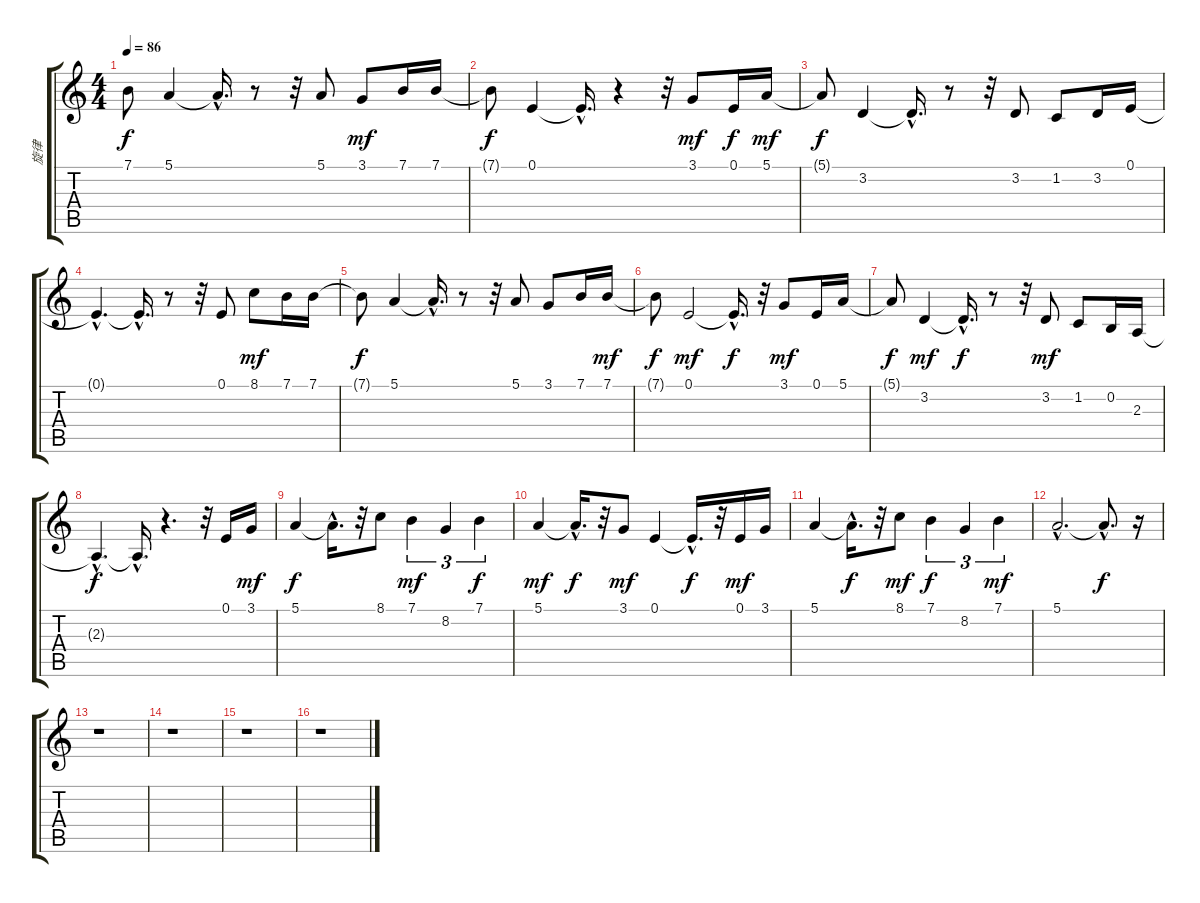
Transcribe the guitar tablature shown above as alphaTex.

\track ("旋律" "旋律") {instrument clarinet}
\staff {score tabs}
\tuning (E4 B3 G3 D3 A2 E2) {hide}
\ts (4 4)
\tempo 86
\clef g2
\ks c
7.1{t}.8{dy f} 5.1.4 5.1{hac t}.16{d} r.8 r.32 5.1.8 3.1.8{dy mf} 7.1.16 7.1.16 |
7.1{t}.8{dy f} 0.1.4 0.1{hac t}.16{d} r.4 r.32 3.1.8{dy mf} 0.1.16{dy f} 5.1.16{dy mf} |
5.1{t}.8{dy f} 3.2.4 3.2{hac t}.16{d} r.8 r.32 3.2.8 1.2.8 3.2.16 0.1.16 |
0.1{hac t}.4{d} 0.1{hac t}.16{d} r.8 r.32 0.1.8 8.1.8{dy mf} 7.1.16 7.1.16 |
7.1{t}.8{dy f} 5.1.4 5.1{hac t}.16{d} r.8 r.32 5.1.8 3.1.8 7.1.16 7.1.16{dy mf} |
7.1{t}.8{dy f} 0.1.2{dy mf} 0.1{hac t}.16{d dy f} r.32 3.1.8{dy mf} 0.1.16 5.1.16 |
5.1{t}.8{dy f} 3.2.4{dy mf} 3.2{hac t}.16{d dy f} r.8 r.32 3.2.8{dy mf} 1.2.8 0.2.16 2.3.16 |
2.3{hac t}.4{d dy f} 2.3{hac t}.16{d} r.4{d} r.32 0.1.16 3.1.16{dy mf} |
5.1.4{dy f} 5.1{hac t}.16{d} r.32 8.1.8 7.1.4{tu (3 2) dy mf} 8.2.4{tu (3 2)} 7.1.4{tu (3 2) dy f} |
5.1.4{dy mf} 5.1{hac t}.16{d dy f} r.32 3.1.8{dy mf} 0.1.4 0.1{hac t}.16{d dy f} r.32 0.1.16{dy mf} 3.1.16 |
5.1.4 5.1{hac t}.16{d dy f} r.32 8.1.8{dy mf} 7.1.4{tu (3 2) dy f} 8.2.4{tu (3 2)} 7.1.4{tu (3 2) dy mf} |
5.1{hac}.2{d} 5.1{hac t}.8{d dy f} r.16 |
r.1 |
r.1 |
r.1 |
r.1
